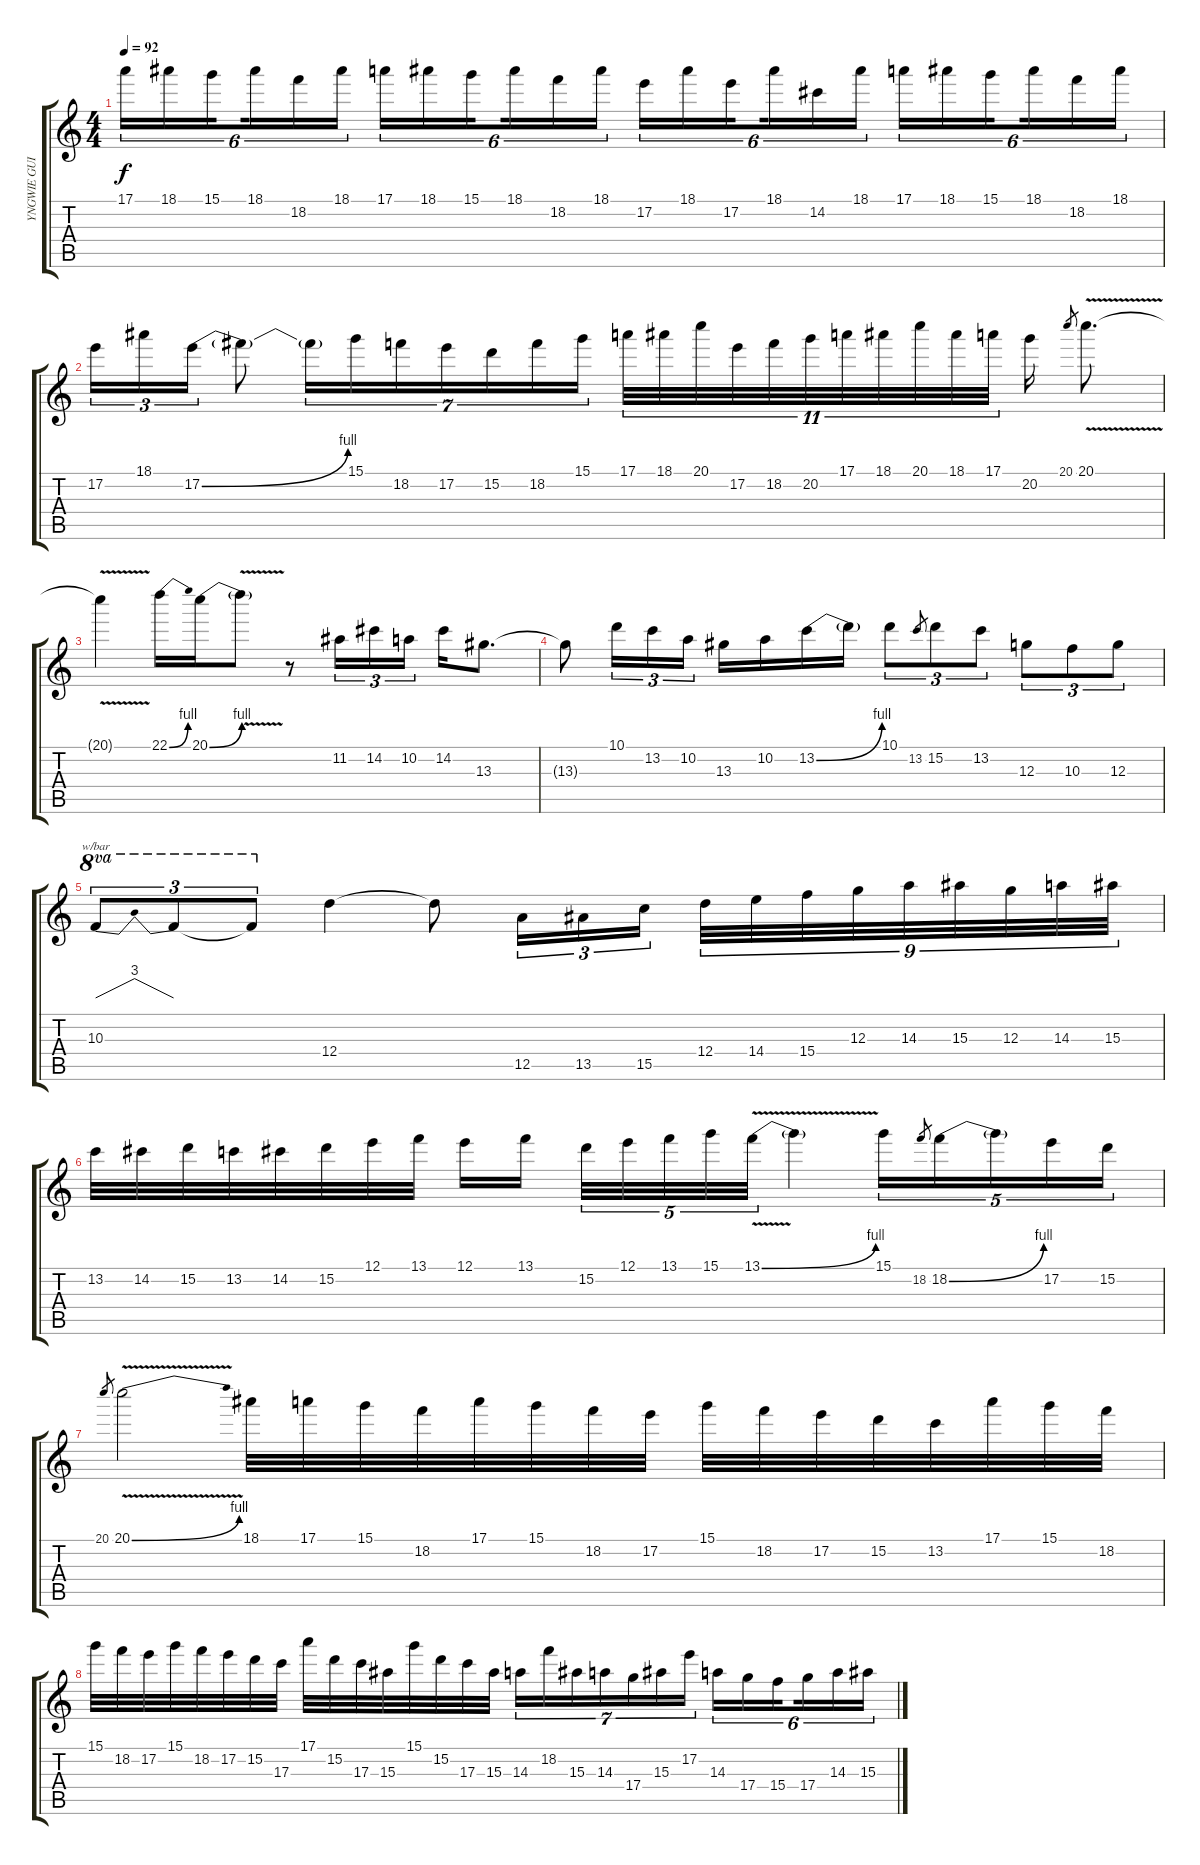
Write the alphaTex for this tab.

\track ("YNGWIE GUITAR 2" "YNGWIE GUI") {instrument overdrivenguitar}
\staff {score tabs}
\tuning (E4 B3 G3 D3 A2 E2) {hide}
\ts (4 4)
\tempo 92
\clef g2
\ks c
17.1.16{tu (6 4) dy f} 18.1.16{tu (6 4)} 15.1.16{tu (6 4) beam splitsecondary} 18.1.16{tu (6 4)} 18.2.16{tu (6 4)} 18.1.16{tu (6 4)} 17.1.16{tu (6 4)} 18.1.16{tu (6 4)} 15.1.16{tu (6 4) beam splitsecondary} 18.1.16{tu (6 4)} 18.2.16{tu (6 4)} 18.1.16{tu (6 4)} 17.2.16{tu (6 4)} 18.1.16{tu (6 4)} 17.2.16{tu (6 4) beam splitsecondary} 18.1.16{tu (6 4)} 14.2.16{tu (6 4)} 18.1.16{tu (6 4)} 17.1.16{tu (6 4)} 18.1.16{tu (6 4)} 15.1.16{tu (6 4) beam splitsecondary} 18.1.16{tu (6 4)} 18.2.16{tu (6 4)} 18.1.16{tu (6 4)} |
17.2.16{tu (3 2)} 18.1.16{tu (3 2)} 17.2{be (bend 0 0 60 4)}.16{tu (3 2)} 17.2{t}.8 17.2{t}.16{tu (7 4)} 15.1.16{tu (7 4)} 18.2.16{tu (7 4)} 17.2.16{tu (7 4)} 15.2.16{tu (7 4)} 18.2.16{tu (7 4)} 15.1.16{tu (7 4)} 17.1.32{tu (11 8)} 18.1.32{tu (11 8)} 20.1.32{tu (11 8)} 17.2.32{tu (11 8)} 18.2.32{tu (11 8)} 20.2.32{tu (11 8)} 17.1.32{tu (11 8)} 18.1.32{tu (11 8)} 20.1.32{tu (11 8)} 18.1.32{tu (11 8)} 17.1.32{tu (11 8)} 20.2.16 20.1.8{gr} 20.1{v}.8{d} |
20.1{t}.4 22.1{be (bend 0 0 60 4)}.16 20.1{be (bend 0 0 60 4)}.16 20.1{v t}.8 r.8 11.2.16{tu (3 2)} 14.2.16{tu (3 2)} 10.2.16{tu (3 2)} 14.2.16 13.3.8{d} |
13.3{t}.8 10.1.16{tu (3 2)} 13.2.16{tu (3 2)} 10.2.16{tu (3 2)} 13.3.16 10.2.16 13.2{be (bend 0 0 60 4)}.16 13.2{t}.16 10.1.8{tu (3 2)} 13.2.8{gr} 15.2.8{tu (3 2)} 13.2.8{tu (3 2)} 12.3.8{tu (3 2)} 10.3.8{tu (3 2)} 12.3.8{tu (3 2)} |
10.3.8{tu (3 2) tbe (dip default 0 0 30 12 60 0) ot 8va} 10.3{t}.8{tu (3 2) ot 8va} 10.3{t}.8{tu (3 2) ot 8va} 12.4.4 12.4{t}.8 12.5.16{tu (3 2)} 13.5.16{tu (3 2)} 15.5.16{tu (3 2)} 12.4.32{tu (9 8)} 14.4.32{tu (9 8)} 15.4.32{tu (9 8)} 12.3.32{tu (9 8)} 14.3.32{tu (9 8)} 15.3.32{tu (9 8)} 12.3.32{tu (9 8)} 14.3.32{tu (9 8)} 15.3.32{tu (9 8)} |
13.2.32 14.2.32 15.2.32 13.2.32 14.2.32 15.2.32 12.1.32 13.1.32 12.1.16 13.1.16{beam splitsecondary} 15.2.32{tu (5 4)} 12.1.32{tu (5 4)} 13.1.32{tu (5 4)} 15.1.32{tu (5 4)} 13.1{be (bend 0 0 60 4) v}.32{tu (5 4)} 13.1{t}.4 15.1.16{tu (5 4)} 18.2.8{gr} 18.2{be (bend 0 0 60 4)}.16{tu (5 4)} 18.2{t}.16{tu (5 4)} 17.2.16{tu (5 4)} 15.2.16{tu (5 4)} |
20.1.8{gr} 20.1{be (bend 0 0 60 4) v}.2 18.1.32 17.1.32 15.1.32 18.2.32 17.1.32 15.1.32 18.2.32 17.2.32 15.1.32 18.2.32 17.2.32 15.2.32 13.2.32 17.1.32 15.1.32 18.2.32 |
15.1.32 18.2.32 17.2.32 15.1.32 18.2.32 17.2.32 15.2.32 17.3.32 17.1.32 15.2.32 17.3.32 15.3.32 15.1.32 15.2.32 17.3.32 15.3.32 14.3.16{tu (7 4)} 18.2.16{tu (7 4)} 15.3.16{tu (7 4)} 14.3.16{tu (7 4)} 17.4.16{tu (7 4)} 15.3.16{tu (7 4)} 17.2.16{tu (7 4)} 14.3.16{tu (6 4)} 17.4.16{tu (6 4)} 15.4.16{tu (6 4) beam splitsecondary} 17.4.16{tu (6 4)} 14.3.16{tu (6 4)} 15.3.16{tu (6 4)}
